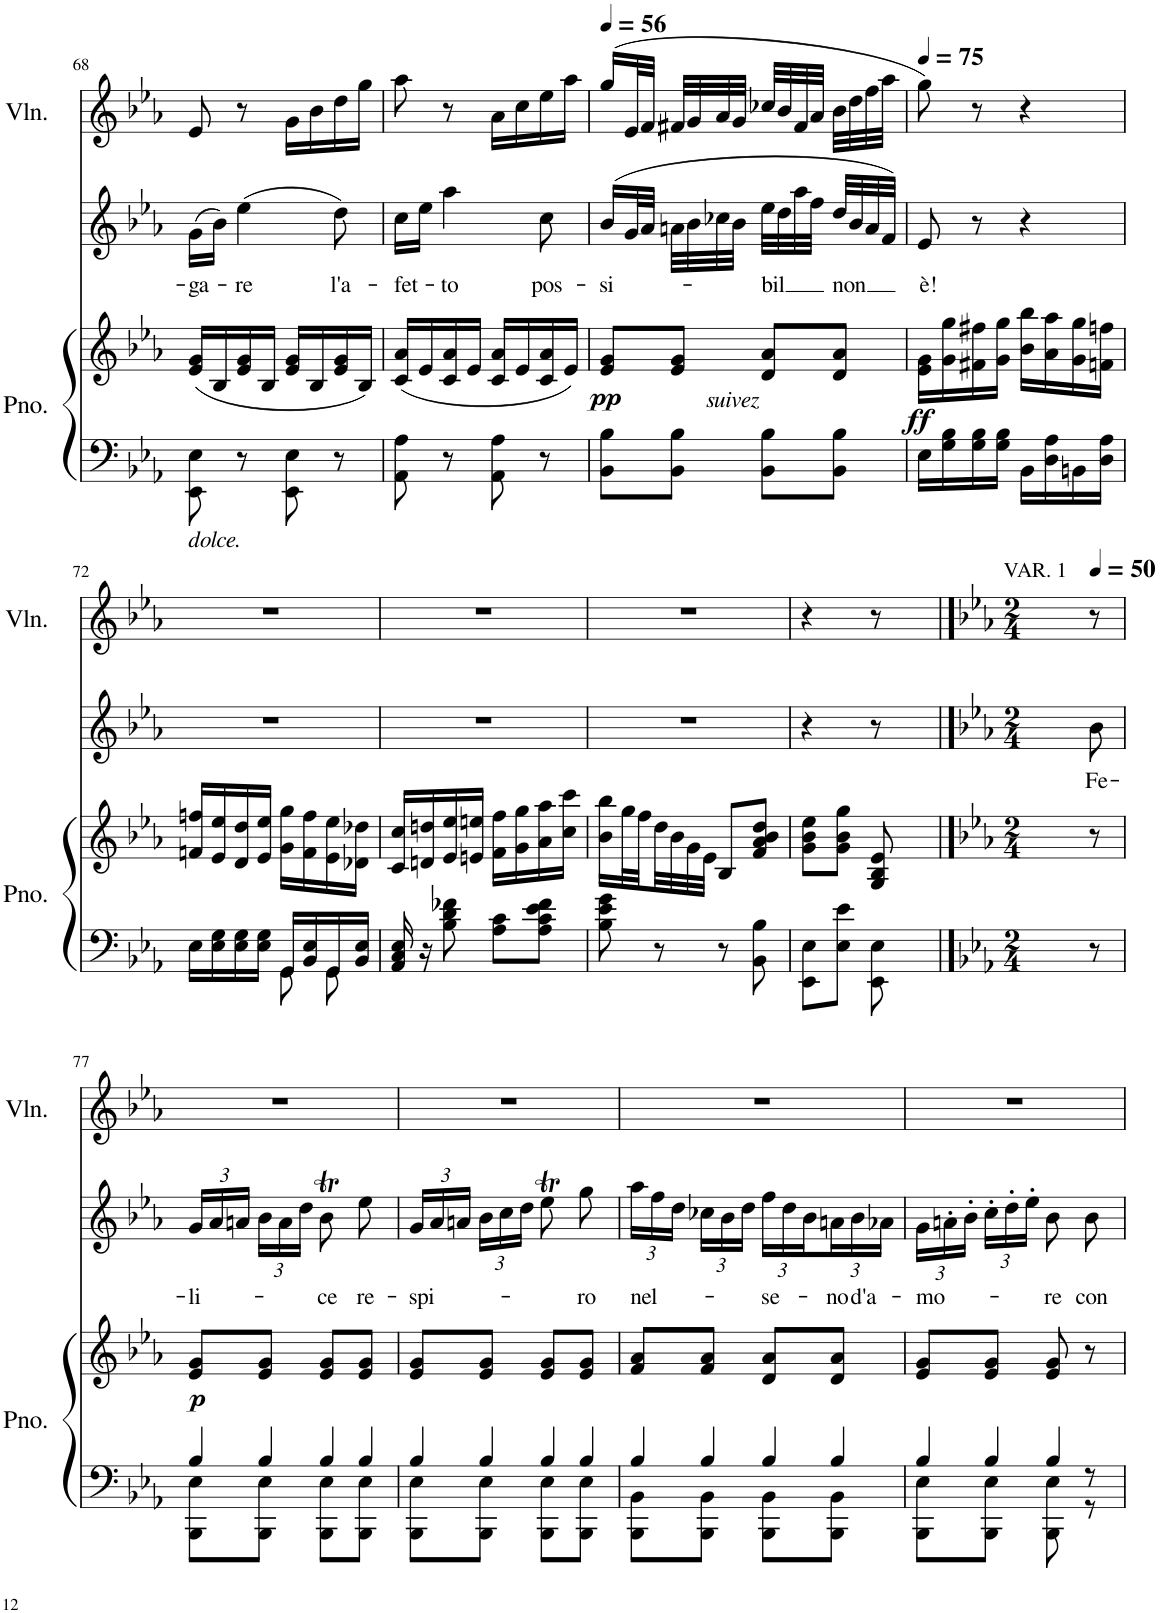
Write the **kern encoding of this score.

**kern	**kern	**dynam	**kern	**text	**kern
*part3	*part3	*part3	*part2	*part2	*part1
*staff4	*staff3	*staff3/4	*staff2	*staff2	*staff1
*I"Piano	*	*	*I"Voice	*	*I"Violin
*I'Pno.	*	*	*	*	*I'Vln.
!!LO:PB:g=z
*clefF4	*clefG2	*	*clefG2	*	*clefG2
*k[b-e-a-]	*k[b-e-a-]	*	*k[b-e-a-]	*	*k[b-e-a-]
*M2/4	*M2/4	*	*M2/4	*	*M2/4
=68	=68	=68	=68	=68	=68
!LO:TX:b:i:t=dolce.	!	!	!	!	!
!	!	!	!	!LO:LY:b	!
8EE-\ 8E-\	(16e-/ 16g/LL	.	(16g\LL	-ga-	8e-/
.	16B-/	.	16b-\JJ)	.	.
!	!	!	!	!LO:LY:b	!
8r	16e-/ 16g/	.	(4ee-\	-re	8r
.	16B-/JJ	.	.	.	.
8EE-\ 8E-\	16e-/ 16g/LL	.	.	.	16g\LL
.	16B-/	.	.	.	16b-\
!	!	!	!	!LO:LY:b	!
8r	16e-/ 16g/	.	8dd\)	l'a-	16dd\
.	16B-/JJ)	.	.	.	16gg\JJ
=69	=69	=69	=69	=69	=69
!	!	!	!	!LO:LY:b	!
8AA-\ 8A-\	(16c/ 16a-/LL	.	16cc\LL	-fet-	8aa-\
.	16e-/	.	16ee-\JJ	.	.
!	!	!	!	!LO:LY:b	!
8r	16c/ 16a-/	.	4aa-\	-to	8r
.	16e-/JJ	.	.	.	.
8AA-\ 8A-\	16c/ 16a-/LL	.	.	.	16a-\LL
.	16e-/	.	.	.	16cc\
!	!	!	!	!LO:LY:b	!
8r	16c/ 16a-/	.	8cc\	pos-	16ee-\
.	16e-/JJ)	.	.	.	16aa-\JJ
=70	=70	=70	=70	=70	=70
*	*	*	*	*	*MM56
!	!	!LO:DY:b	!	!LO:LY:b	!
8BB-\ 8B-\L	8e-/ 8g/L	pp	(16b-/LL	-si-	(16gg/LL
.	.	.	32g/L	.	32e-/L
.	.	.	32a-/JJJ	.	32f/JJJ
!	!LO:TX:b:i:t=suivez	!	!	!	!
8BB-\ 8B-\J	8e-/ 8g/J	.	32an\LLL	.	32f#X/LLL
.	.	.	32b-\	.	32g/
.	.	.	32cc-X\	.	32a-/
.	.	.	32b-\JJJ	.	32g/JJJ
!	!	!	!	!LO:LY:b	!
8BB-\ 8B-\L	8d/ 8a-/L	.	32ee-\LLL	-bil	32cc-X/LLL
.	.	.	32dd\	.	32b-/
.	.	.	32aa-\	.	32f#/
.	.	.	32ff\JJJ	.	32a-/JJJ
!	!	!	!	!LO:LY:b	!
8BB-\ 8B-\J	8d/ 8a-/J	.	32dd/LLL	non	32b-\LLL
.	.	.	32b-/	.	32dd\
.	.	.	32a/	.	32ff\
.	.	.	32f/JJJ)	.	32aa-\JJJ
=71	=71	=71	=71	=71	=71
*	*	*	*	*	*MM75
!	!	!LO:DY:b	!	!LO:LY:b	!
16E-\LL	16e-\ 16g\LL	ff	8e-/	è!	8gg\)
16G\ 16B-\	16g\ 16gg\	.	.	.	.
16G\ 16B-\	16f#X\ 16ff#X\	.	8r	.	8r
16G\ 16B-\JJ	16g\ 16gg\JJ	.	.	.	.
16BB-\LL	16b-\ 16bb-\LL	.	4r	.	4r
16D\ 16A-\	16a-\ 16aa-\	.	.	.	.
16BBn\	16g\ 16gg\	.	.	.	.
16D\ 16A-\JJ	16fn\ 16ffn\JJ	.	.	.	.
!!LO:LB:g=z
=72	=72	=72	=72	=72	=72
*^	*	*	*	*	*
16E-\LL	4ryy	16fn/ 16ffn/LL	.	2r	.	2r
16E-\ 16G\	.	16e-/ 16ee-/	.	.	.	.
16E-\ 16G\	.	16d/ 16dd/	.	.	.	.
16E-\ 16G\JJ	.	16e-/ 16ee-/JJ	.	.	.	.
16GG/LL	8GG\	16g\ 16gg\LL	.	.	.	.
16BB-/ 16E-/	.	16f\ 16ff\	.	.	.	.
16GG/	8GG\	16e-\ 16ee-\	.	.	.	.
16BB-/ 16E-/JJ	.	16d-X\ 16dd-X\JJ	.	.	.	.
*v	*v	*	*	*	*	*
=73	=73	=73	=73	=73	=73
16AA-/ 16C/ 16E-/	16c/ 16cc/LL	.	2r	.	2r
16r	16dn/ 16ddn/	.	.	.	.
8B-\ 8d\ 8f-X\	16e-/ 16ee-/	.	.	.	.
.	16en/ 16een/JJ	.	.	.	.
8A-\ 8c\L	16f\ 16ff\LL	.	.	.	.
.	16g\ 16gg\	.	.	.	.
8A-\ 8c\ 8e-\ 8f-\J	16a-\ 16aa-\	.	.	.	.
.	16cc\ 16ccc\JJ	.	.	.	.
=74	=74	=74	=74	=74	=74
8B-\ 8e-\ 8g\	16b-\ 16bb-\LL	.	2r	.	2r
.	32gg\L	.	.	.	.
.	32ff\	.	.	.	.
8r	32dd\	.	.	.	.
.	32b-\	.	.	.	.
.	32g\	.	.	.	.
.	32e-\JJJ	.	.	.	.
8r	8B-/L	.	.	.	.
8BB-\ 8B-\	8f/ 8a-/ 8b-/ 8dd/J	.	.	.	.
=75	=75	=75	=75	=75	=75
8EE-\ 8E-\L	8g\ 8b-\ 8ee-\L	.	4r	.	4r
8E-\ 8e-\J	8g\ 8b-\ 8gg\J	.	.	.	.
8EE-\ 8E-\	8G/ 8B-/ 8e-/	.	8r	.	8r
8ryy	8ryy	.	8ryy	.	8ryy
==76	==76	==76	==76	==76	==76
*k[b-e-a-]	*k[b-e-a-]	*	*k[b-e-a-]	*	*k[b-e-a-]
*M2/4	*M2/4	*	*M2/4	*	*M2/4
!	!	!	!	!	!LO:TX:a:t=VAR. 1
4ryy	4ryy	.	4ryy	.	4ryy
8ryy	8ryy	.	8ryy	.	8ryy
*	*	*	*	*	*MM50
!	!	!	!	!LO:LY:b	!
8r	8r	.	8b-\	Fe-	8r
!!LO:LB:g=z
=77	=77	=77	=77	=77	=77
*^	*	*	*	*	*
*	*	*	*	*Xbrackettup	*	*
!	!	!	!LO:DY:b	!	!LO:LY:b	!
8B-/	8BBB-\ 8E-\L	8e-/ 8g/L	p	24g/LL	-li-	2r
.	.	.	.	24a-/	.	.
.	.	.	.	24an/JJ	.	.
8B-/	8BBB-\ 8E-\J	8e-/ 8g/J	.	24b-\LL	.	.
.	.	.	.	24a\	.	.
.	.	.	.	24dd\JJ	.	.
!	!	!	!	!	!LO:LY:b	!
8B-/	8BBB-\ 8E-\L	8e-/ 8g/L	.	8b-T\	-ce	.
!	!	!	!	!	!LO:LY:b	!
8B-/	8BBB-\ 8E-\J	8e-/ 8g/J	.	8ee-\	re-	.
=78	=78	=78	=78	=78	=78	=78
!	!	!	!	!	!LO:LY:b	!
8B-/	8BBB-\ 8E-\L	8e-/ 8g/L	.	24g/LL	-spi-	2r
.	.	.	.	24a-/	.	.
.	.	.	.	24an/JJ	.	.
8B-/	8BBB-\ 8E-\J	8e-/ 8g/J	.	24b-\LL	.	.
.	.	.	.	24cc\	.	.
.	.	.	.	24dd\JJ	.	.
8B-/	8BBB-\ 8E-\L	8e-/ 8g/L	.	8ee-T\	.	.
!	!	!	!	!	!LO:LY:b	!
8B-/	8BBB-\ 8E-\J	8e-/ 8g/J	.	8gg\	-ro	.
=79	=79	=79	=79	=79	=79	=79
!	!	!	!	!	!LO:LY:b	!
8B-/	8BBB-\ 8BB-\L	8f/ 8a-/L	.	24aa-\LL	nel-	2r
.	.	.	.	24ff\	.	.
.	.	.	.	24dd\JJ	.	.
8B-/	8BBB-\ 8BB-\J	8f/ 8a-/J	.	24cc-X\LL	.	.
.	.	.	.	24b-\	.	.
.	.	.	.	24dd\JJ	.	.
!	!	!	!	!	!LO:LY:b	!
8B-/	8BBB-\ 8BB-\L	8d/ 8a-/L	.	24ff\LL	-se-	.
.	.	.	.	24dd\	.	.
.	.	.	.	24b-\	.	.
!	!	!	!	!	!LO:LY:b	!
8B-/	8BBB-\ 8BB-\J	8d/ 8a-/J	.	24an\	-no	.
!	!	!	!	!	!LO:LY:b	!
.	.	.	.	24b-\	d'a-	.
.	.	.	.	24a-X\JJ	.	.
=80	=80	=80	=80	=80	=80	=80
!	!	!	!	!	!LO:LY:b	!
8B-/	8BBB-\ 8E-\L	8e-/ 8g/L	.	24g\LL	-mo-	2r
.	.	.	.	24an'\	.	.
.	.	.	.	24b-'\JJ	.	.
8B-/	8BBB-\ 8E-\J	8e-/ 8g/J	.	24cc'\LL	.	.
.	.	.	.	24dd'\	.	.
.	.	.	.	24ee-'\JJ	.	.
!	!	!	!	!	!LO:LY:b	!
8B-/	8BBB-\ 8E-\	8e-/ 8g/	.	8b-\	-re	.
!	!	!	!	!	!LO:LY:b	!
8r	8r	8r	.	8b-\	con	.
*v	*v	*	*	*	*	*
=	=	=	=	=	=
*-	*-	*-	*-	*-	*-
